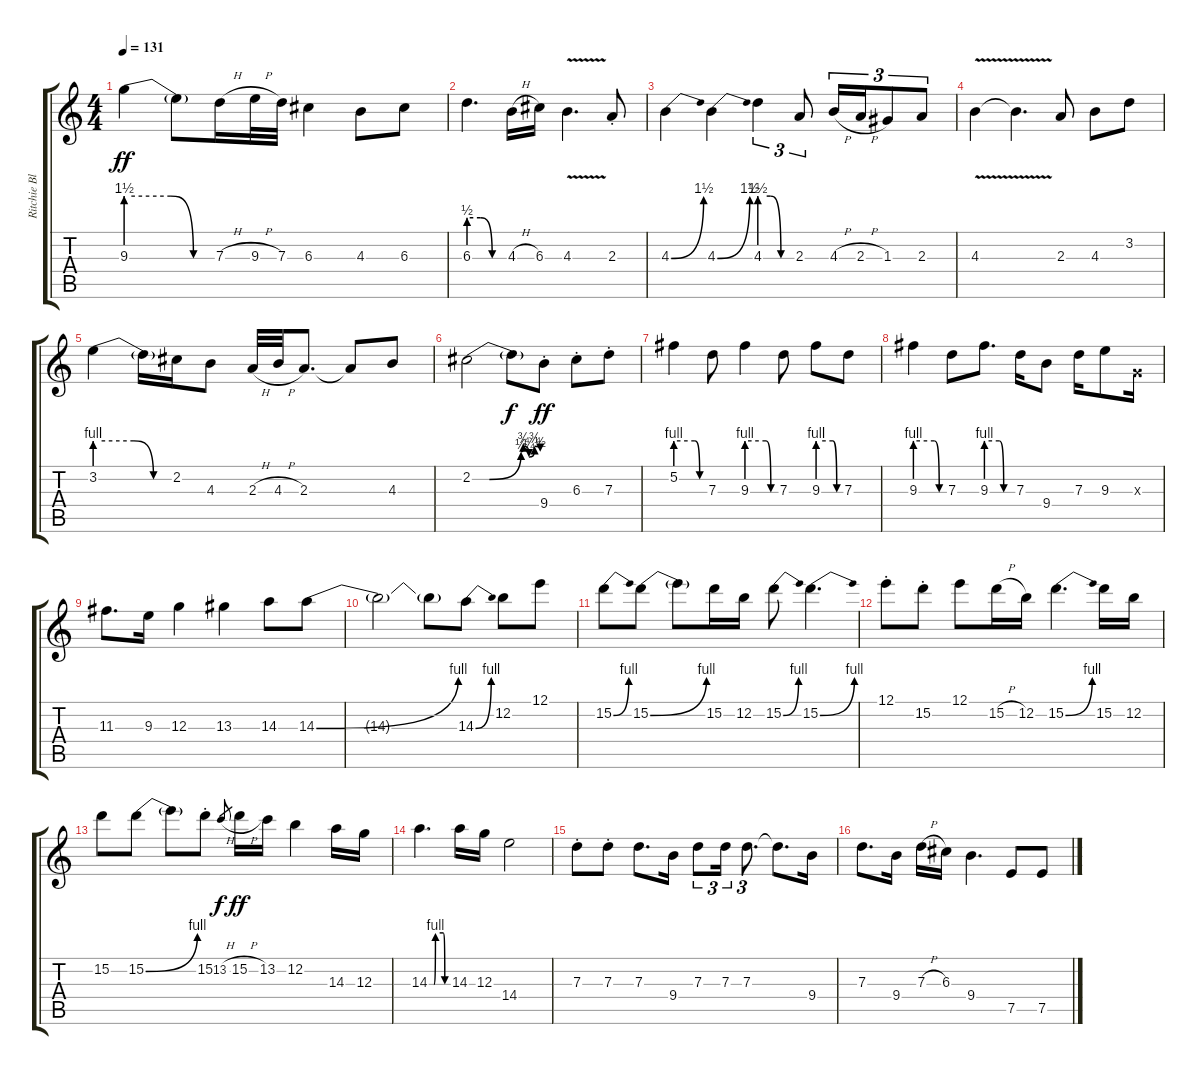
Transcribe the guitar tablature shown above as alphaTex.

\track ("Ritchie Blackmore" "Ritchie Bl") {instrument distortionguitar}
\staff {score tabs}
\tuning (E4 B3 G3 D3 A2 E2) {hide}
\ts (4 4)
\tempo 131
\clef g2
\ks c
9.3{be (custom 0 6 30 6 45 0 60 0)}.4{dy ff} 9.3{t}.8 7.3{h}.16 9.3{h}.32 7.3.32 6.3.4 4.3.8 6.3.8 |
6.3{be (custom 0 2 20 2 40 0 60 0)}.4{d} 4.3{h}.16 6.3.16 4.3{v}.4{d} 2.3{st}.8 |
4.3{be (bend 0 0 60 6)}.4 4.3{be (bend 0 0 60 6)}.4 4.3{be (custom 0 6 20 6 40 0 60 0)}.4{tu (3 2)} 2.3.8{tu (3 2)} 4.3{h}.16{tu (3 2)} 2.3{h}.16{tu (3 2)} 1.3.8{tu (3 2)} 2.3.8{tu (3 2)} |
4.3{v}.4 4.3{t}.4{d} 2.3.8 4.3.8 3.2.8 |
3.2{be (custom 0 4 30 4 45 0 60 0)}.4 3.2{t}.16 2.2.16 4.3.8 2.3{h}.32 4.3{h}.32 2.3.8{d} 2.3{t}.8 4.3.8 |
2.2{be (custom 0 0 15 0 43 2 45 3 50 1 55 3 60 2)}.2 2.2{t}.8{dy f} 9.4{st}.8{dy ff} 6.3{st}.8 7.3{st}.8 |
5.2{be (custom 0 4 40 4 50 0 60 0)}.4 7.3.8 9.3{be (custom 0 4 40 4 50 0 60 0)}.4 7.3.8 9.3{be (custom 0 4 40 4 50 0 60 0)}.8 7.3.8 |
9.3{be (custom 0 4 40 4 50 0 60 0)}.4 7.3.8 9.3{be (custom 0 4 30 4 40 0 60 0)}.8{d} 7.3.16 9.4.8 7.3.16 9.3.8 0.3{x}.16 |
11.3.8{d} 9.3.16 12.3.4 13.3.4 14.3.8 14.3{be (bend 0 0 60 4)}.8 |
14.3{t}.2 14.3{t}.8 14.3{be (bend 0 0 60 4)}.8 12.2.8 12.1.8 |
15.2{be (bend 0 0 60 4)}.8 15.2{be (bend 0 0 60 4)}.8 15.2{t}.8 15.2.16 12.2.16 15.2{be (bend 0 0 60 4)}.8 15.2{be (bend 0 0 60 4)}.4{d} |
12.1{st}.8 15.2{st}.8 12.1.8 15.2{h}.16 12.2.16 15.2{be (bend 0 0 60 4)}.4{d} 15.2.16 12.2.16 |
15.2.8 15.2{be (bend 0 0 60 4)}.8 15.2{t}.8 15.2{st}.8 13.2{h}.8{gr dy f} 15.2{h}.16{dy ff} 13.2.16 12.2.4 14.3.16 12.3.16 |
14.3{be (custom 0 0 15 0 20 4 45 4 50 0 60 0)}.4{d} 14.3.16 12.3.16 14.4.2 |
7.3{st}.8 7.3{st}.8 7.3.8{d} 9.4.16 7.3.8{tu (3 2)} 7.3.16{tu (3 2)} 7.3.8{d tu (3 2)} 7.3{t}.8{d} 9.4.16 |
7.3.8{d} 9.4.16 7.3{h}.16 6.3.16 9.4.4{d} 7.5.8 7.5.8
